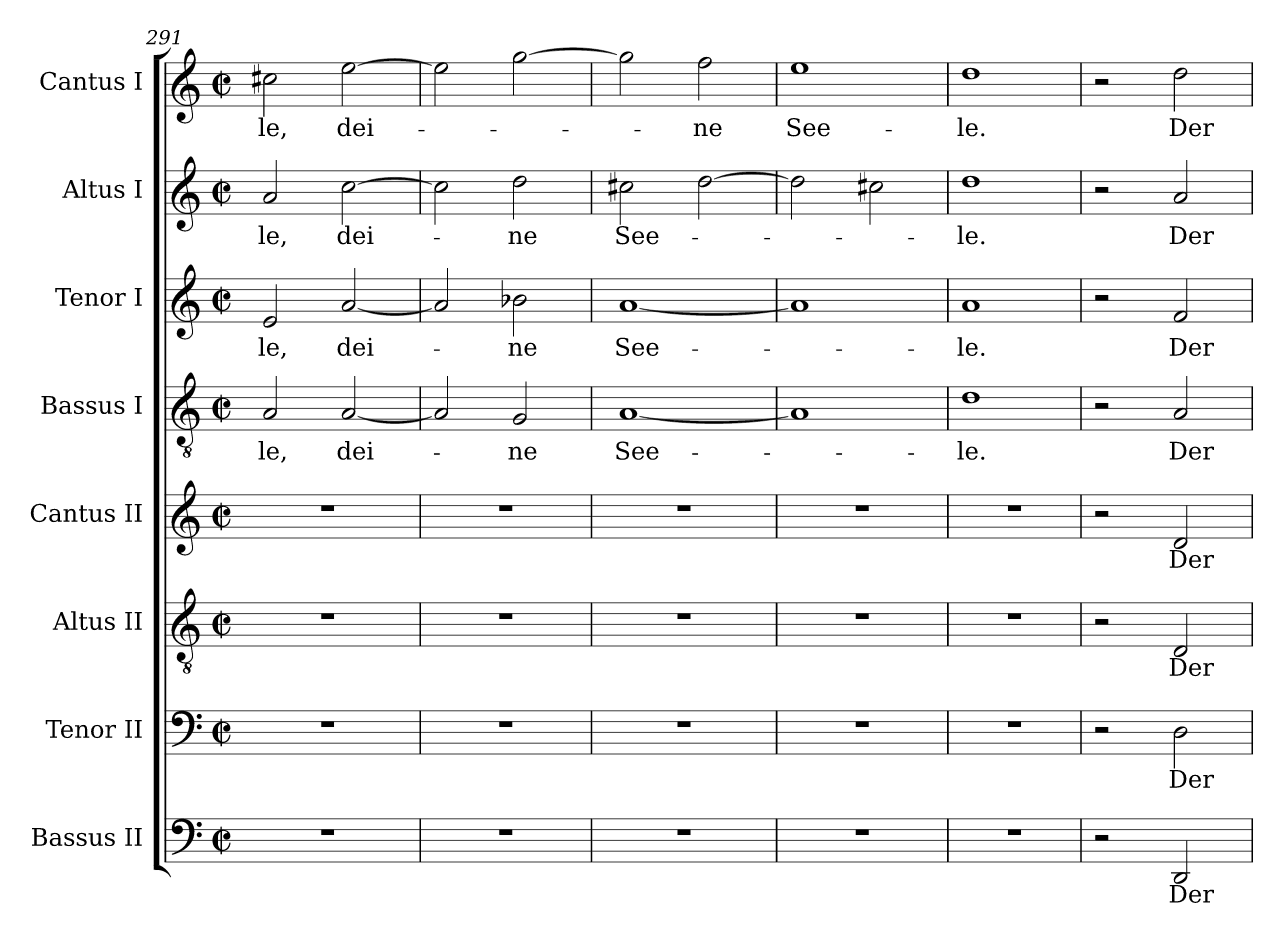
**kern	**text	**kern	**text	**kern	**text	**kern	**text	**kern	**text	**kern	**text	**kern	**text	**kern	**text
*part8	*part8	*part7	*part7	*part6	*part6	*part5	*part5	*part4	*part4	*part3	*part3	*part2	*part2	*part1	*part1
*staff8	*staff8	*staff7	*staff7	*staff6	*staff6	*staff5	*staff5	*staff4	*staff4	*staff3	*staff3	*staff2	*staff2	*staff1	*staff1
*I"Bassus II	*	*I"Tenor II	*	*I"Altus II	*	*I"Cantus II	*	*I"Bassus I	*	*I"Tenor I	*	*I"Altus I	*	*I"Cantus I	*
*I'B2	*	*I'T2	*	*I'A2	*	*I'C2	*	*I'B1	*	*I'T1	*	*I'A1	*	*I'C1	*
*clefF4	*	*clefF4	*	*clefGv2	*	*clefG2	*	*clefGv2	*	*clefG2	*	*clefG2	*	*clefG2	*
*k[]	*	*k[]	*	*k[]	*	*k[]	*	*k[]	*	*k[]	*	*k[]	*	*k[]	*
*C:	*	*C:	*	*C:	*	*C:	*	*C:	*	*C:	*	*C:	*	*C:	*
*M2/2	*	*M2/2	*	*M2/2	*	*M2/2	*	*M2/2	*	*M2/2	*	*M2/2	*	*M2/2	*
*met(c|)	*	*met(c|)	*	*met(c|)	*	*met(c|)	*	*met(c|)	*	*met(c|)	*	*met(c|)	*	*met(c|)	*
=291	=291	=291	=291	=291	=291	=291	=291	=291	=291	=291	=291	=291	=291	=291	=291
!	!	!	!	!	!	!	!	!	!LO:LY:b	!	!	!	!	!	!
!	!	!	!	!	!	!	!	!	!	!	!LO:LY:b	!	!	!	!
!	!	!	!	!	!	!	!	!	!	!	!	!	!LO:LY:b	!	!
!	!	!	!	!	!	!	!	!	!	!	!	!	!	!	!LO:LY:b
1r	.	1r	.	1r	.	1r	.	2A/	-le,	2e/	-le,	2a/	-le,	2cc#X\	-le,
!	!	!	!	!	!	!	!	!	!LO:LY:b	!	!	!	!	!	!
!	!	!	!	!	!	!	!	!	!	!	!LO:LY:b	!	!	!	!
!	!	!	!	!	!	!	!	!	!	!	!	!	!LO:LY:b	!	!
!	!	!	!	!	!	!	!	!	!	!	!	!	!	!	!LO:LY:b
.	.	.	.	.	.	.	.	[2A/	dei-	[2a/	dei-	[2cc\	dei-	[2ee\	dei-
=292	=292	=292	=292	=292	=292	=292	=292	=292	=292	=292	=292	=292	=292	=292	=292
1r	.	1r	.	1r	.	1r	.	2A/]	.	2a/]	.	2cc\]	.	2ee\]	.
!	!	!	!	!	!	!	!	!	!LO:LY:b	!	!	!	!	!	!
!	!	!	!	!	!	!	!	!	!	!	!LO:LY:b	!	!	!	!
!	!	!	!	!	!	!	!	!	!	!	!	!	!LO:LY:b	!	!
.	.	.	.	.	.	.	.	2G/	-ne	2b-X\	-ne	2dd\	-ne	[2gg\	.
=293	=293	=293	=293	=293	=293	=293	=293	=293	=293	=293	=293	=293	=293	=293	=293
!	!	!	!	!	!	!	!	!	!LO:LY:b	!	!	!	!	!	!
!	!	!	!	!	!	!	!	!	!	!	!LO:LY:b	!	!	!	!
!	!	!	!	!	!	!	!	!	!	!	!	!	!LO:LY:b	!	!
1r	.	1r	.	1r	.	1r	.	[1A	See-	[1a	See-	2cc#X\	See-	2gg\]	.
!	!	!	!	!	!	!	!	!	!	!	!	!	!	!	!LO:LY:b
.	.	.	.	.	.	.	.	.	.	.	.	[2dd\	.	2ff\	-ne
=294	=294	=294	=294	=294	=294	=294	=294	=294	=294	=294	=294	=294	=294	=294	=294
!	!	!	!	!	!	!	!	!	!	!	!	!	!	!	!LO:LY:b
1r	.	1r	.	1r	.	1r	.	1A]	.	1a]	.	2dd\]	.	1ee	See-
.	.	.	.	.	.	.	.	.	.	.	.	2cc#X\	.	.	.
=295	=295	=295	=295	=295	=295	=295	=295	=295	=295	=295	=295	=295	=295	=295	=295
!	!	!	!	!	!	!	!	!	!LO:LY:b	!	!	!	!	!	!
!	!	!	!	!	!	!	!	!	!	!	!LO:LY:b	!	!	!	!
!	!	!	!	!	!	!	!	!	!	!	!	!	!LO:LY:b	!	!
!	!	!	!	!	!	!	!	!	!	!	!	!	!	!	!LO:LY:b
1r	.	1r	.	1r	.	1r	.	1d	-le.	1a	-le.	1dd	-le.	1dd	-le.
!!LO:LB:g=z
=296	=296	=296	=296	=296	=296	=296	=296	=296	=296	=296	=296	=296	=296	=296	=296
2r	.	2r	.	2r	.	2r	.	2r	.	2r	.	2r	.	2r	.
!	!LO:LY:b	!	!	!	!	!	!	!	!	!	!	!	!	!	!
!	!	!	!LO:LY:b	!	!	!	!	!	!	!	!	!	!	!	!
!	!	!	!	!	!LO:LY:b	!	!	!	!	!	!	!	!	!	!
!	!	!	!	!	!	!	!LO:LY:b	!	!	!	!	!	!	!	!
!	!	!	!	!	!	!	!	!	!LO:LY:b	!	!	!	!	!	!
!	!	!	!	!	!	!	!	!	!	!	!LO:LY:b	!	!	!	!
!	!	!	!	!	!	!	!	!	!	!	!	!	!LO:LY:b	!	!
!	!	!	!	!	!	!	!	!	!	!	!	!	!	!	!LO:LY:b
2DD/	Der	2D\	Der	2D/	Der	2d/	Der	2A/	Der	2f/	Der	2a/	Der	2dd\	Der
=	=	=	=	=	=	=	=	=	=	=	=	=	=	=	=
*-	*-	*-	*-	*-	*-	*-	*-	*-	*-	*-	*-	*-	*-	*-	*-
